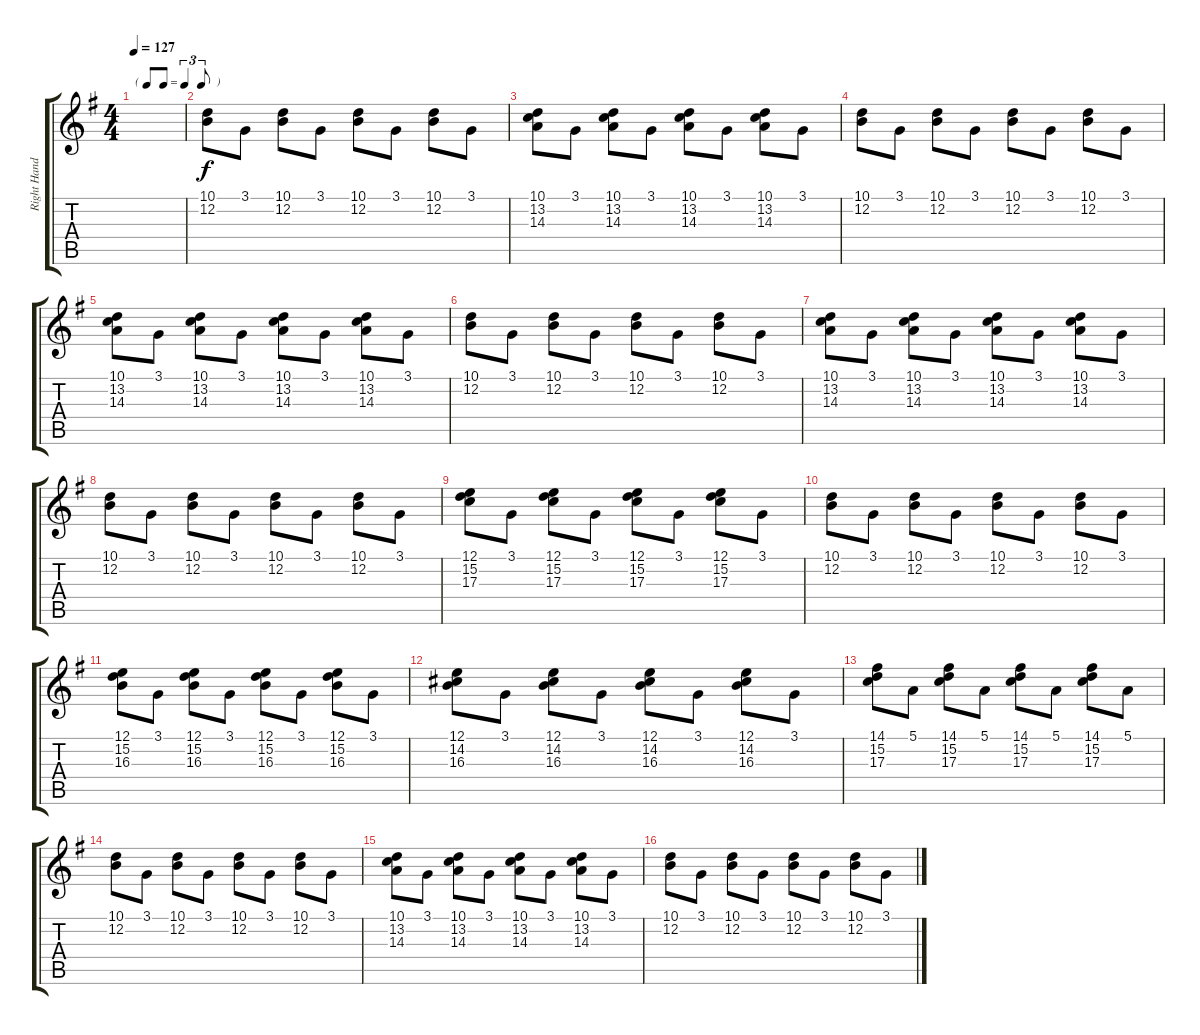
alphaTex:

\track ("Right Hand" "Right Hand") {instrument electricgrandpiano}
\staff {score tabs}
\tuning (E4 B3 G3 D3 A2 E2) {hide}
\ts (4 4)
\tf triplet8th
\tempo 127
\clef g2
\ks g
|
(10.1 12.2).8 3.1.8 (10.1 12.2).8 3.1.8 (10.1 12.2).8 3.1.8 (10.1 12.2).8 3.1.8 |
(10.1 13.2 14.3).8 3.1.8 (10.1 13.2 14.3).8 3.1.8 (10.1 13.2 14.3).8 3.1.8 (10.1 13.2 14.3).8 3.1.8 |
(10.1 12.2).8 3.1.8 (10.1 12.2).8 3.1.8 (10.1 12.2).8 3.1.8 (10.1 12.2).8 3.1.8 |
(10.1 13.2 14.3).8 3.1.8 (10.1 13.2 14.3).8 3.1.8 (10.1 13.2 14.3).8 3.1.8 (10.1 13.2 14.3).8 3.1.8 |
(10.1 12.2).8 3.1.8 (10.1 12.2).8 3.1.8 (10.1 12.2).8 3.1.8 (10.1 12.2).8 3.1.8 |
(10.1 13.2 14.3).8 3.1.8 (10.1 13.2 14.3).8 3.1.8 (10.1 13.2 14.3).8 3.1.8 (10.1 13.2 14.3).8 3.1.8 |
(10.1 12.2).8 3.1.8 (10.1 12.2).8 3.1.8 (10.1 12.2).8 3.1.8 (10.1 12.2).8 3.1.8 |
(12.1 15.2 17.3).8 3.1.8 (12.1 15.2 17.3).8 3.1.8 (12.1 15.2 17.3).8 3.1.8 (12.1 15.2 17.3).8 3.1.8 |
(10.1 12.2).8 3.1.8 (10.1 12.2).8 3.1.8 (10.1 12.2).8 3.1.8 (10.1 12.2).8 3.1.8 |
(12.1 15.2 16.3).8 3.1.8 (12.1 15.2 16.3).8 3.1.8 (12.1 15.2 16.3).8 3.1.8 (12.1 15.2 16.3).8 3.1.8 |
(12.1 14.2 16.3).8 3.1.8 (12.1 14.2 16.3).8 3.1.8 (12.1 14.2 16.3).8 3.1.8 (12.1 14.2 16.3).8 3.1.8 |
(14.1 15.2 17.3).8 5.1.8 (14.1 15.2 17.3).8 5.1.8 (14.1 15.2 17.3).8 5.1.8 (14.1 15.2 17.3).8 5.1.8 |
(10.1 12.2).8 3.1.8 (10.1 12.2).8 3.1.8 (10.1 12.2).8 3.1.8 (10.1 12.2).8 3.1.8 |
(10.1 13.2 14.3).8 3.1.8 (10.1 13.2 14.3).8 3.1.8 (10.1 13.2 14.3).8 3.1.8 (10.1 13.2 14.3).8 3.1.8 |
(10.1 12.2).8 3.1.8 (10.1 12.2).8 3.1.8 (10.1 12.2).8 3.1.8 (10.1 12.2).8 3.1.8
